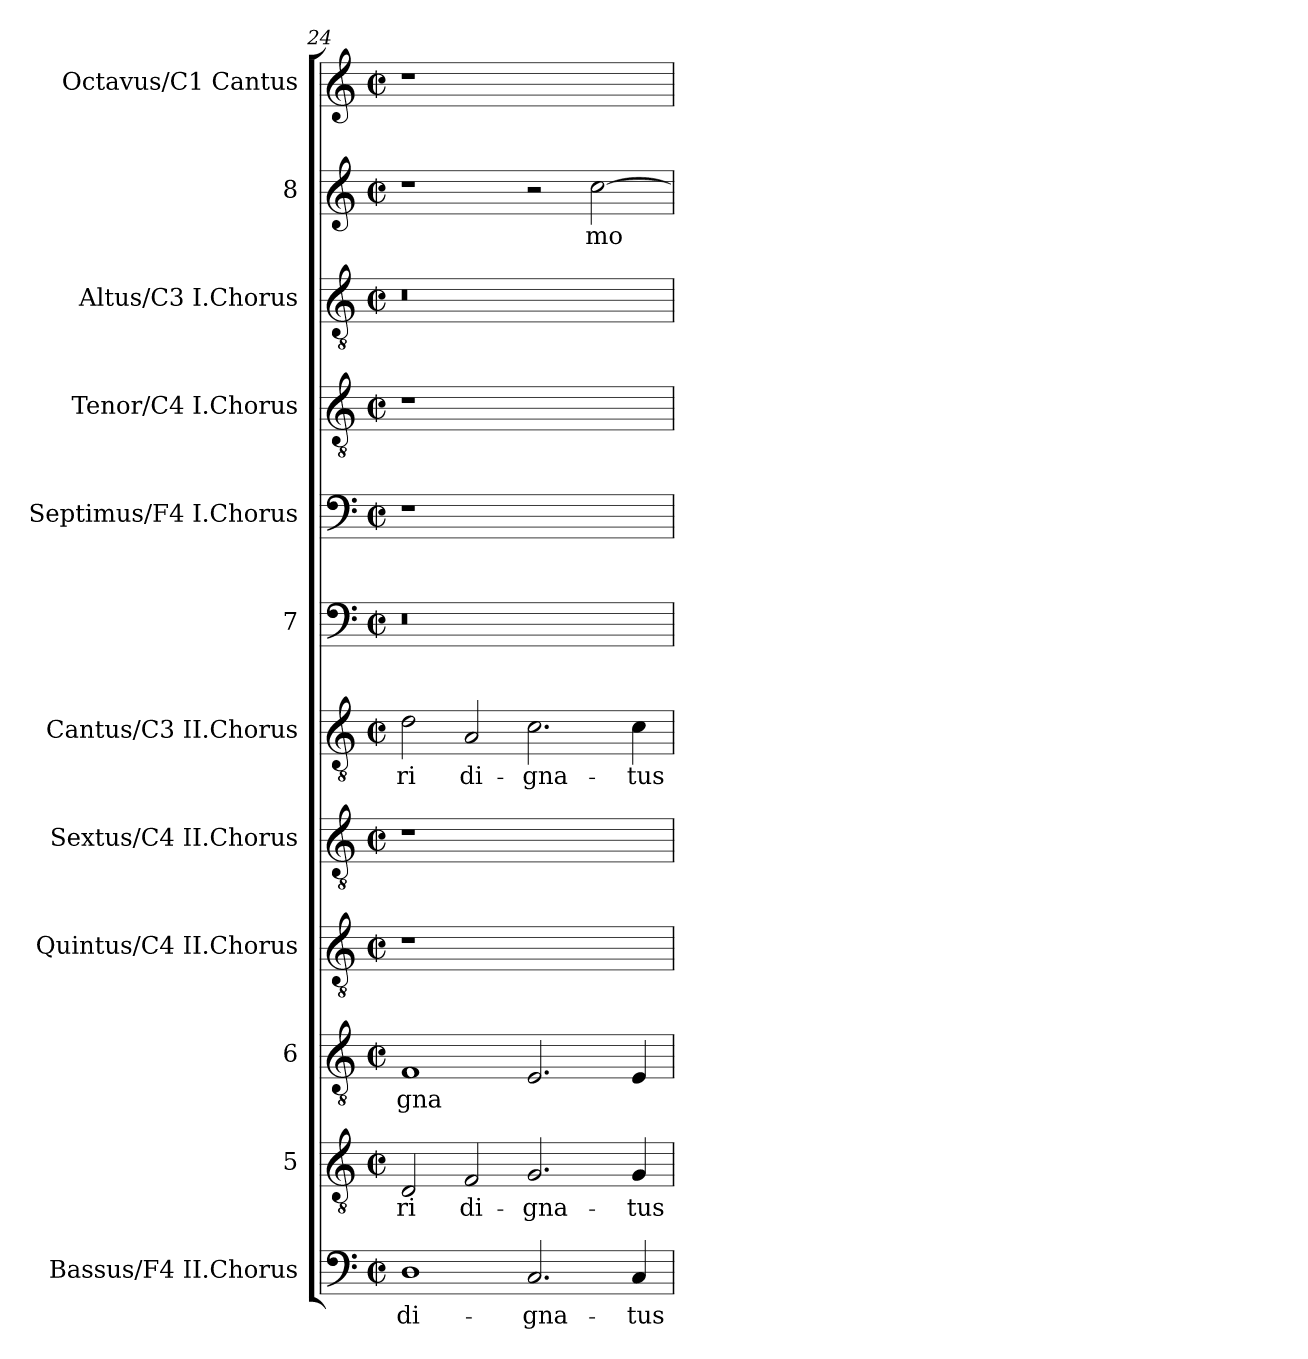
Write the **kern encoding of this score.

**kern	**text	**kern	**text	**kern	**text	**kern	**kern	**kern	**text	**kern	**kern	**kern	**kern	**kern	**text	**kern
*part12	*part12	*part11	*part11	*part10	*part10	*part9	*part8	*part7	*part7	*part6	*part5	*part4	*part3	*part2	*part2	*part1
*staff12	*staff12	*staff11	*staff11	*staff10	*staff10	*staff9	*staff8	*staff7	*staff7	*staff6	*staff5	*staff4	*staff3	*staff2	*staff2	*staff1
*I"Bassus/F4  II.Chorus	*	*I"5	*	*I"6	*	*I"Quintus/C4  II.Chorus	*I"Sextus/C4  II.Chorus	*I"Cantus/C3  II.Chorus	*	*I"7	*I"Septimus/F4  I.Chorus	*I"Tenor/C4  I.Chorus	*I"Altus/C3  I.Chorus	*I"8	*	*I"Octavus/C1  Cantus
*I'B	*	*	*	*	*	*	*	*I'C	*	*	*	*I'T	*I'A	*	*	*
*clefF4	*	*clefGv2	*	*clefGv2	*	*clefGv2	*clefGv2	*clefGv2	*	*clefF4	*clefF4	*clefGv2	*clefGv2	*clefG2	*	*clefG2
*k[]	*	*k[]	*	*k[]	*	*k[]	*k[]	*k[]	*	*k[]	*k[]	*k[]	*k[]	*k[]	*	*k[]
*C:	*	*C:	*	*C:	*	*C:	*C:	*C:	*	*C:	*C:	*C:	*C:	*C:	*	*C:
*M2/2	*	*M2/2	*	*M2/2	*	*M2/2	*M2/2	*M2/2	*	*M2/2	*M2/2	*M2/2	*M2/2	*M2/2	*	*M2/2
*met(c|)	*	*met(c|)	*	*met(c|)	*	*met(c|)	*met(c|)	*met(c|)	*	*met(c|)	*met(c|)	*met(c|)	*met(c|)	*met(c|)	*	*met(c|)
=24	=24	=24	=24	=24	=24	=24	=24	=24	=24	=24	=24	=24	=24	=24	=24	=24
!	!LO:LY:b:cj	!	!LO:LY:b:cj	!	!LO:LY:b:cj	!	!	!	!LO:LY:b:cj	!	!	!	!	!	!	!
1D	di-	2D/	-ri	1F	-gna-	1r	1r	2d\	-ri	0r	1r	1r	0r	1r	.	1r
!	!	!	!LO:LY:b:cj	!	!	!	!	!	!LO:LY:b:cj	!	!	!	!	!	!	!
.	.	2F/	di-	.	.	.	.	2A/	di-	.	.	.	.	.	.	.
!	!LO:LY:b:cj	!	!LO:LY:b:cj	!	!LO:LY:b:cj	!	!	!	!LO:LY:b:cj	!	!	!	!	!	!	!
2.C/	-gna-	2.G/	-gna-	2.E/	--	1ryy	1ryy	2.c\	-gna-	.	1ryy	1ryy	.	2r	.	1ryy
!	!	!	!	!	!	!	!	!	!	!	!	!	!	!	!LO:LY:b:cj	!
.	.	.	.	.	.	.	.	.	.	.	.	.	.	[>2cc\	mo-	.
!	!LO:LY:b:cj	!	!LO:LY:b:cj	!	!LO:LY:b:cj	!	!	!	!LO:LY:b:cj	!	!	!	!	!	!	!
4C/	-tus	4G/	-tus	4E/	--	.	.	4c\	-tus	.	.	.	.	.	.	.
=	=	=	=	=	=	=	=	=	=	=	=	=	=	=	=	=
*-	*-	*-	*-	*-	*-	*-	*-	*-	*-	*-	*-	*-	*-	*-	*-	*-
